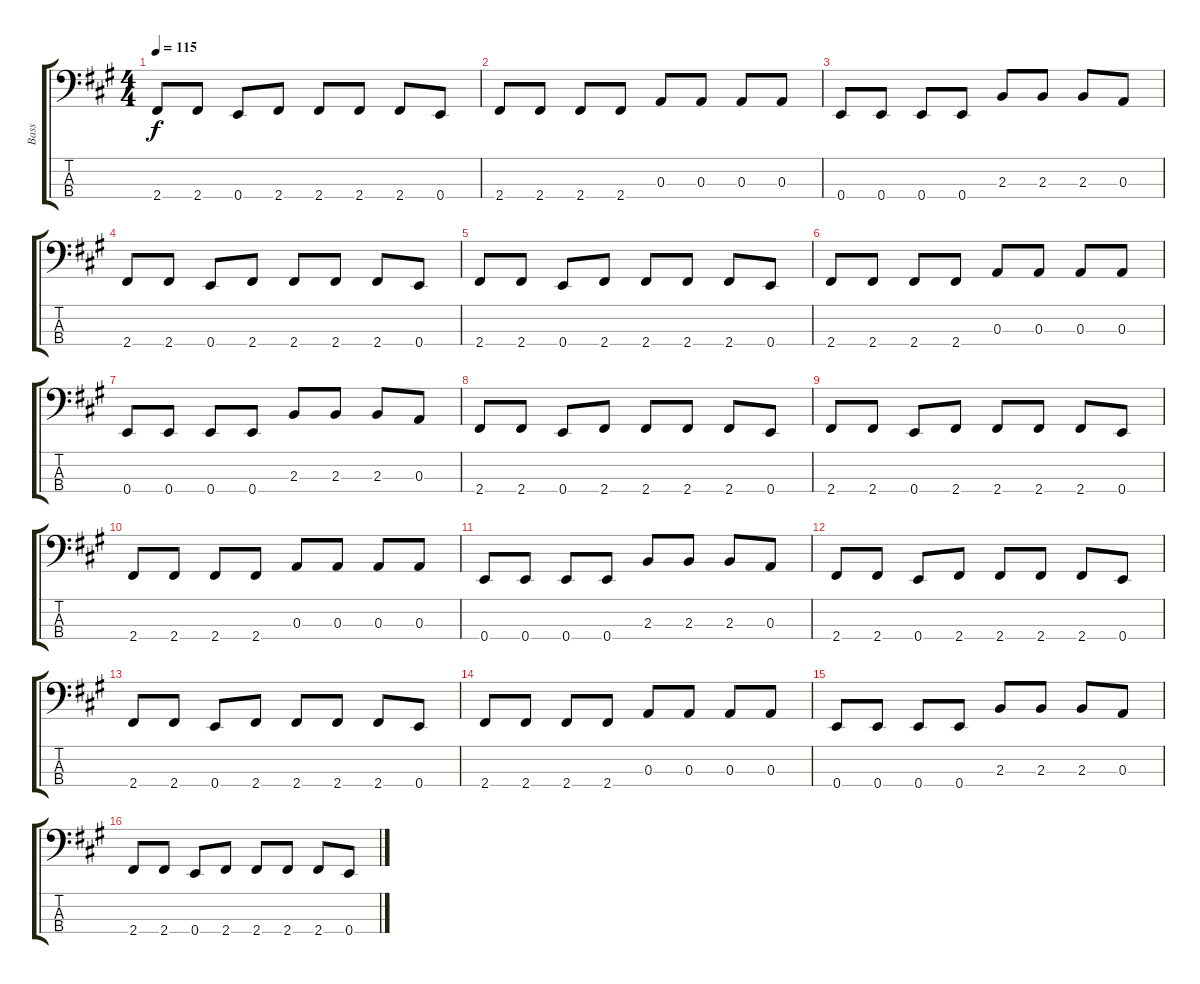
\track ("Bass" "Bass") {instrument electricbassfinger}
\staff {score tabs}
\tuning (G2 D2 A1 E1) {hide}
\ts (4 4)
\tempo 115
\clef f4
\ks f#minor
2.4.8{dy f} 2.4.8 0.4.8 2.4.8 2.4.8 2.4.8 2.4.8 0.4.8 |
2.4.8 2.4.8 2.4.8 2.4.8 0.3.8 0.3.8 0.3.8 0.3.8 |
0.4.8 0.4.8 0.4.8 0.4.8 2.3.8 2.3.8 2.3.8 0.3.8 |
2.4.8 2.4.8 0.4.8 2.4.8 2.4.8 2.4.8 2.4.8 0.4.8 |
2.4.8 2.4.8 0.4.8 2.4.8 2.4.8 2.4.8 2.4.8 0.4.8 |
2.4.8 2.4.8 2.4.8 2.4.8 0.3.8 0.3.8 0.3.8 0.3.8 |
0.4.8 0.4.8 0.4.8 0.4.8 2.3.8 2.3.8 2.3.8 0.3.8 |
2.4.8 2.4.8 0.4.8 2.4.8 2.4.8 2.4.8 2.4.8 0.4.8 |
2.4.8 2.4.8 0.4.8 2.4.8 2.4.8 2.4.8 2.4.8 0.4.8 |
2.4.8 2.4.8 2.4.8 2.4.8 0.3.8 0.3.8 0.3.8 0.3.8 |
0.4.8 0.4.8 0.4.8 0.4.8 2.3.8 2.3.8 2.3.8 0.3.8 |
2.4.8 2.4.8 0.4.8 2.4.8 2.4.8 2.4.8 2.4.8 0.4.8 |
2.4.8 2.4.8 0.4.8 2.4.8 2.4.8 2.4.8 2.4.8 0.4.8 |
2.4.8 2.4.8 2.4.8 2.4.8 0.3.8 0.3.8 0.3.8 0.3.8 |
0.4.8 0.4.8 0.4.8 0.4.8 2.3.8 2.3.8 2.3.8 0.3.8 |
2.4.8 2.4.8 0.4.8 2.4.8 2.4.8 2.4.8 2.4.8 0.4.8
